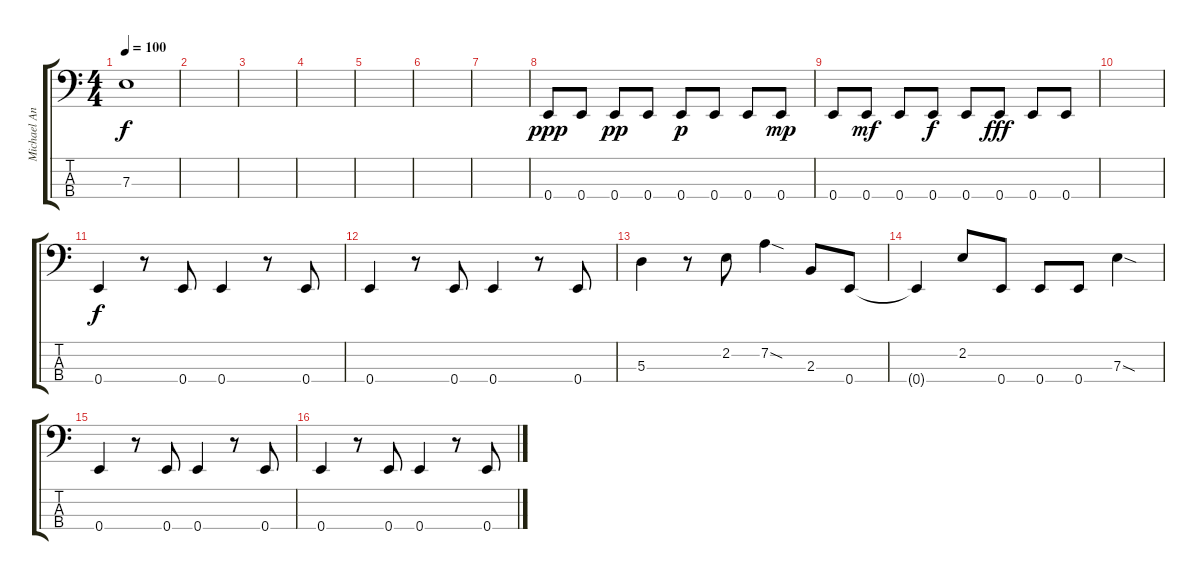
\track ("Michael Antony" "Michael An") {instrument electricbasspick}
\staff {score tabs}
\tuning (G2 D2 A1 E1) {hide}
\ts (4 4)
\tempo 100
\clef f4
\ks c
7.3{t}.1{dy f} |
|
|
|
|
|
|
0.4.8{dy ppp} 0.4.8 0.4.8{dy pp} 0.4.8 0.4.8{dy p} 0.4.8 0.4.8 0.4.8{dy mp} |
0.4.8 0.4.8{dy mf} 0.4.8 0.4.8{dy f} 0.4.8 0.4.8{dy fff} 0.4.8 0.4.8 |
|
0.4.4{dy f} r.8 0.4.8 0.4.4 r.8 0.4.8 |
0.4.4 r.8 0.4.8 0.4.4 r.8 0.4.8 |
5.3.4 r.8 2.2.8 7.2{sod}.4 2.3.8 0.4.8 |
0.4{t}.4 2.2.8 0.4.8 0.4.8 0.4.8 7.3{sod}.4 |
0.4.4 r.8 0.4.8 0.4.4 r.8 0.4.8 |
0.4.4 r.8 0.4.8 0.4.4 r.8 0.4.8
